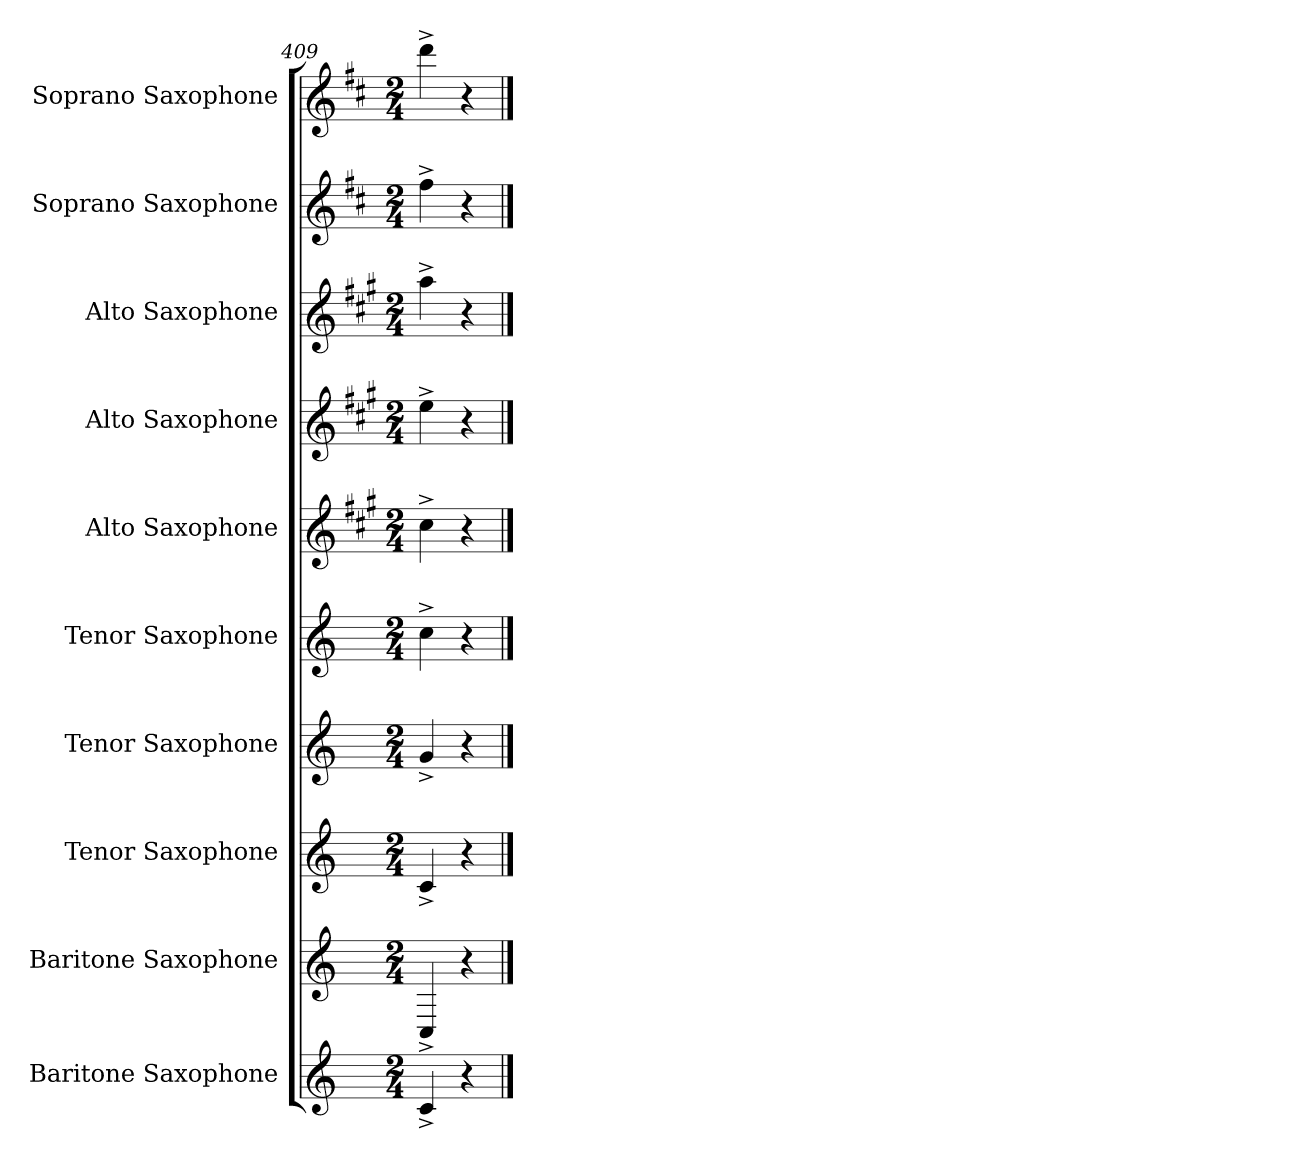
**kern	**dynam	**kern	**dynam	**kern	**kern	**kern	**kern	**kern	**kern	**dynam	**kern	**dynam	**kern	**dynam
*part10	*part10	*part9	*part9	*part8	*part7	*part6	*part5	*part4	*part3	*part3	*part2	*part2	*part1	*part1
*staff10	*staff10	*staff9	*staff9	*staff8	*staff7	*staff6	*staff5	*staff4	*staff3	*staff3	*staff2	*staff2	*staff1	*staff1
*I"Baritone Saxophone	*	*I"Baritone Saxophone	*	*I"Tenor Saxophone	*I"Tenor Saxophone	*I"Tenor Saxophone	*I"Alto Saxophone	*I"Alto Saxophone	*I"Alto Saxophone	*	*I"Soprano Saxophone	*	*I"Soprano Saxophone	*
*I'Bar. Sax.	*	*I'Bar. Sax.	*	*I'T. Sax.	*I'T. Sax.	*I'T. Sax.	*I'A. Sax.	*I'A. Sax.	*I'A. Sax.	*	*I'S. Sax.	*	*I'S. Sax.	*
!!LO:PB:g=z
*clefG2	*	*clefG2	*	*clefG2	*clefG2	*clefG2	*clefG2	*clefG2	*clefG2	*	*clefG2	*	*clefG2	*
*ITrd12c21	*	*ITrd12c21	*	*ITrd8c14	*ITrd8c14	*ITrd8c14	*ITrd5c9	*ITrd5c9	*ITrd5c9	*	*ITrd1c2	*	*ITrd1c2	*
*k[]	*	*k[]	*	*k[]	*k[]	*k[]	*k[]	*k[]	*k[]	*	*k[]	*	*k[]	*
*M2/4	*	*M2/4	*	*M2/4	*M2/4	*M2/4	*M2/4	*M2/4	*M2/4	*	*M2/4	*	*M2/4	*
=409	=409	=409	=409	=409	=409	=409	=409	=409	=409	=409	=409	=409	=409	=409
!	!LO:DY:b	!	!LO:DY:b	!	!	!	!	!	!	!LO:DY:b	!	!LO:DY:b	!	!LO:DY:b
4C^/	other-dynamics	4CC^/	other-dynamics	4C^/	4G^/	4c^\	4e^\	4g^\	4cc^\	other-dynamics	4ee^\	other-dynamics	4ccc^\	other-dynamics
4r	.	4r	.	4r	4r	4r	4r	4r	4r	.	4r	.	4r	.
==	==	==	==	==	==	==	==	==	==	==	==	==	==	==
*-	*-	*-	*-	*-	*-	*-	*-	*-	*-	*-	*-	*-	*-	*-
